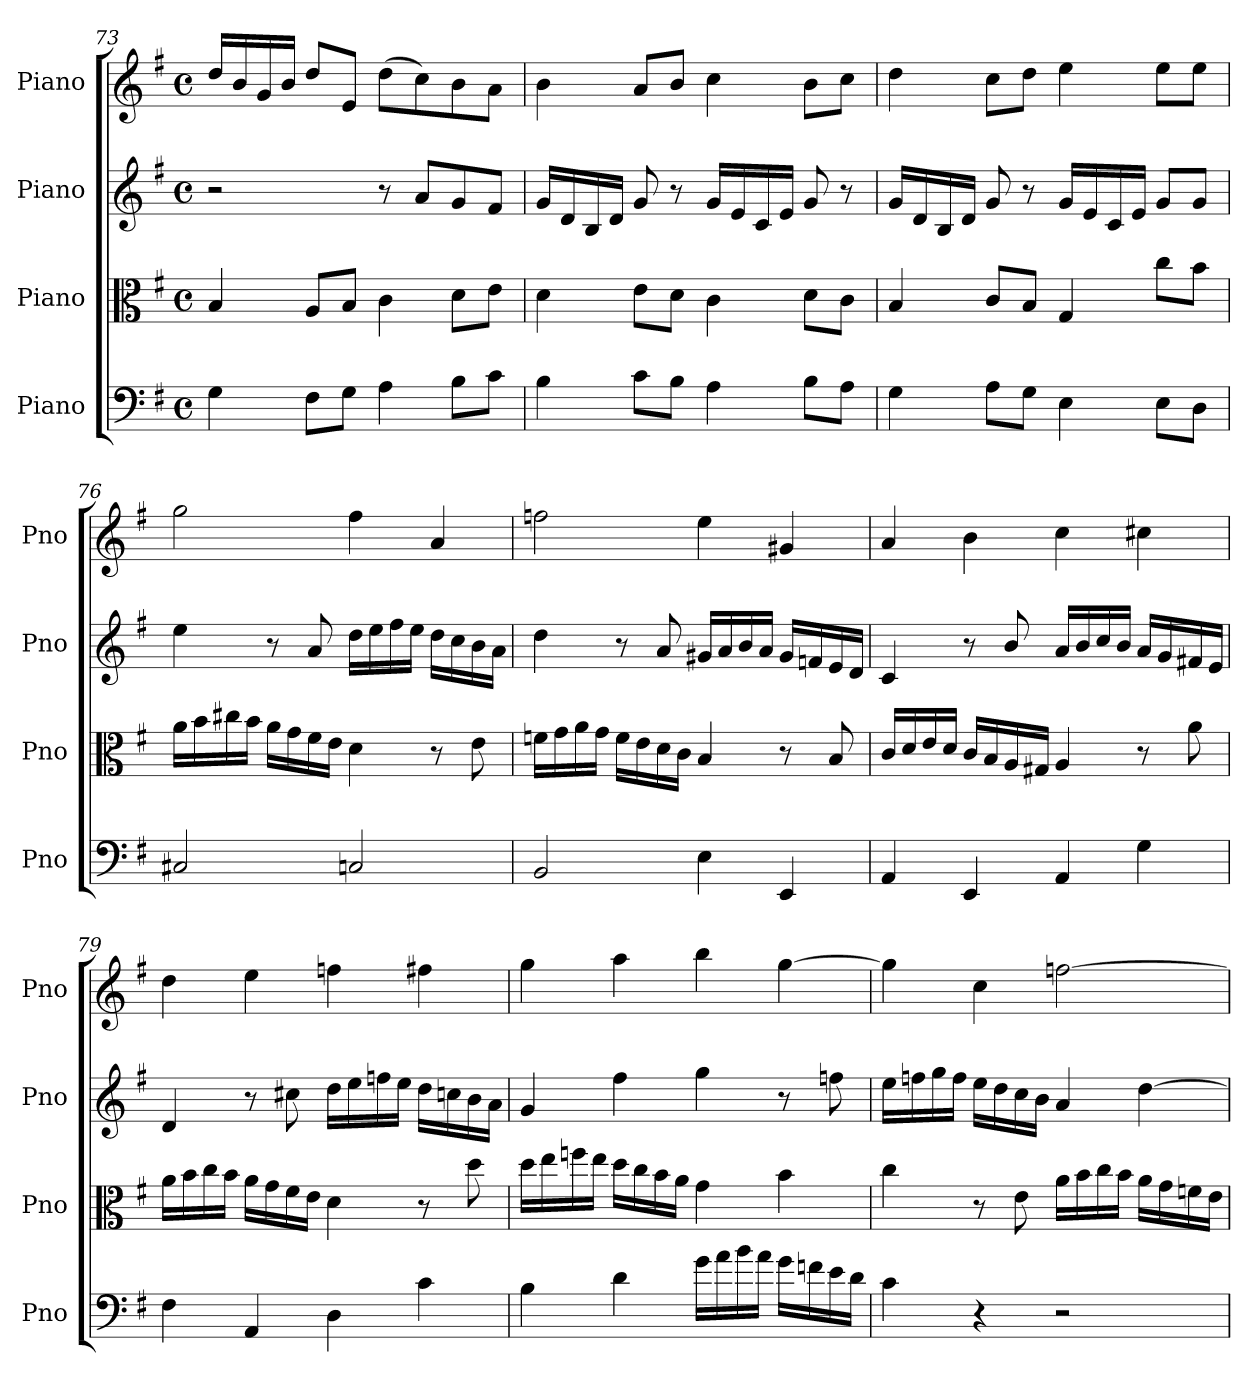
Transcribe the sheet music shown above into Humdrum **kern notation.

**kern	**kern	**kern	**kern
*part4	*part3	*part2	*part1
*staff4	*staff3	*staff2	*staff1
*I"Piano	*I"Piano	*I"Piano	*I"Piano
*I'Pno	*I'Pno	*I'Pno	*I'Pno
*clefF4	*clefC3	*clefG2	*clefG2
*k[f#]	*k[f#]	*k[f#]	*k[f#]
*M4/4	*M4/4	*M4/4	*M4/4
*met(c)	*met(c)	*met(c)	*met(c)
=73	=73	=73	=73
4G\	4B/	2r	16dd/LL
.	.	.	16b/
.	.	.	16g/
.	.	.	16b/JJ
8F#\L	8A/L	.	8dd/L
8G\J	8B/J	.	8e/J
4A\	4c\	8r	(8dd\L
.	.	8a/L	8cc\)
8B\L	8d\L	8g/	8b\
8c\J	8e\J	8f#/J	8a\J
=74	=74	=74	=74
4B\	4d\	16g/LL	4b\
.	.	16d/	.
.	.	16B/	.
.	.	16d/JJ	.
8c\L	8e\L	8g/	8a/L
8B\J	8d\J	8r	8b/J
4A\	4c\	16g/LL	4cc\
.	.	16e/	.
.	.	16c/	.
.	.	16e/JJ	.
8B\L	8d\L	8g/	8b\L
8A\J	8c\J	8r	8cc\J
=75	=75	=75	=75
4G\	4B/	16g/LL	4dd\
.	.	16d/	.
.	.	16B/	.
.	.	16d/JJ	.
8A\L	8c/L	8g/	8cc\L
8G\J	8B/J	8r	8dd\J
4E\	4G/	16g/LL	4ee\
.	.	16e/	.
.	.	16c/	.
.	.	16e/JJ	.
8E\L	8cc\L	8g/L	8ee\L
8D\J	8b\J	8g/J	8ee\J
=76	=76	=76	=76
2C#X/	16a\LL	4ee\	2gg\
.	16b\	.	.
.	16cc#X\	.	.
.	16b\JJ	.	.
.	16a\LL	8r	.
.	16g\	.	.
.	16f#\	8a/	.
.	16e\JJ	.	.
2Cn/	4d\	16dd\LL	4ff#\
.	.	16ee\	.
.	.	16ff#\	.
.	.	16ee\JJ	.
.	8r	16dd\LL	4a/
.	.	16cc\	.
.	8e\	16b\	.
.	.	16a\JJ	.
!!LO:LB:g=z
=77	=77	=77	=77
2BB/	16fn\LL	4dd\	2ffn\
.	16g\	.	.
.	16a\	.	.
.	16g\JJ	.	.
.	16f\LL	8r	.
.	16e\	.	.
.	16d\	8a/	.
.	16c\JJ	.	.
4E\	4B/	16g#X/LL	4ee\
.	.	16a/	.
.	.	16b/	.
.	.	16a/JJ	.
4EE/	8r	16g#/LL	4g#X/
.	.	16fn/	.
.	8B/	16e/	.
.	.	16d/JJ	.
=78	=78	=78	=78
4AA/	16c/LL	4c/	4a/
.	16d/	.	.
.	16e/	.	.
.	16d/JJ	.	.
4EE/	16c/LL	8r	4b\
.	16B/	.	.
.	16A/	8b/	.
.	16G#X/JJ	.	.
4AA/	4A/	16a/LL	4cc\
.	.	16b/	.
.	.	16cc/	.
.	.	16b/JJ	.
4G\	8r	16a/LL	4cc#X\
.	.	16g/	.
.	8a\	16f#X/	.
.	.	16e/JJ	.
=79	=79	=79	=79
4F#\	16a\LL	4d/	4dd\
.	16b\	.	.
.	16cc\	.	.
.	16b\JJ	.	.
4AA/	16a\LL	8r	4ee\
.	16g\	.	.
.	16f#\	8cc#X\	.
.	16e\JJ	.	.
4D\	4d\	16dd\LL	4ffn\
.	.	16ee\	.
.	.	16ffn\	.
.	.	16ee\JJ	.
4c\	8r	16dd\LL	4ff#X\
.	.	16ccn\	.
.	8dd\	16b\	.
.	.	16a\JJ	.
!!LO:PB:g=z
=80	=80	=80	=80
4B\	16dd\LL	4g/	4gg\
.	16ee\	.	.
.	16ffn\	.	.
.	16ee\JJ	.	.
4d\	16dd\LL	4ff#\	4aa\
.	16cc\	.	.
.	16b\	.	.
.	16a\JJ	.	.
16g\LL	4g\	4gg\	4bb\
16a\	.	.	.
16b\	.	.	.
16a\JJ	.	.	.
16g\LL	4b\	8r	[4gg\
16fn\	.	.	.
16e\	.	8ffn\	.
16d\JJ	.	.	.
=81	=81	=81	=81
4c\	4cc\	16ee\LL	4gg\]
.	.	16ffn\	.
.	.	16gg\	.
.	.	16ff\JJ	.
4r	8r	16ee\LL	4cc\
.	.	16dd\	.
.	8e\	16cc\	.
.	.	16b\JJ	.
2r	16a\LL	4a/	[2ffn\
.	16b\	.	.
.	16cc\	.	.
.	16b\JJ	.	.
.	16a\LL	[4dd\	.
.	16g\	.	.
.	16fn\	.	.
.	16e\JJ	.	.
=	=	=	=
*-	*-	*-	*-
